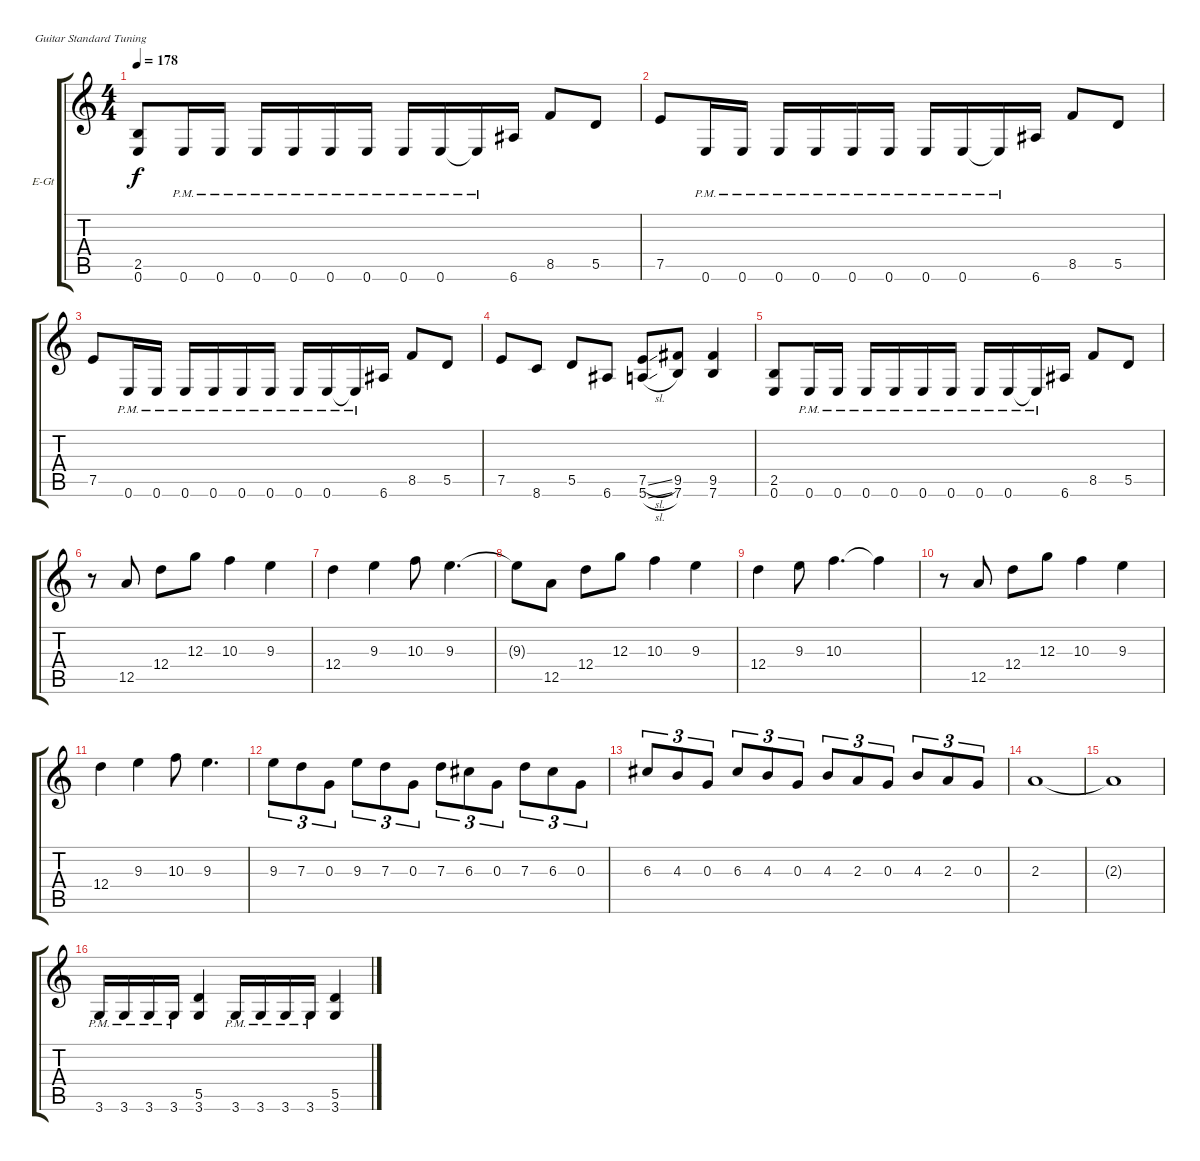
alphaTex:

\bracketExtendMode groupsimilarinstruments
\firstSystemTrackNameOrientation horizontal
\otherSystemsTrackNameOrientation horizontal
\track ("Kirk Hammet" "E-Gt") {instrument distortionguitar}
\staff {score tabs}
\tuning (E4 B3 G3 D3 A2 E2)
\ts (4 4)
\tempo 178
\clef g2
\ks c
(2.5 0.6).8{dy f} 0.6{pm}.16 0.6{pm}.16 0.6{pm}.16 0.6{pm}.16 0.6{pm}.16 0.6{pm}.16 0.6{pm}.16 0.6{pm}.16 0.6{pm t}.16 6.6.16 8.5.8 5.5.8 |
7.5.8 0.6{pm}.16 0.6{pm}.16 0.6{pm}.16 0.6{pm}.16 0.6{pm}.16 0.6{pm}.16 0.6{pm}.16 0.6{pm}.16 0.6{pm t}.16 6.6.16 8.5.8 5.5.8 |
7.5.8 0.6{pm}.16 0.6{pm}.16 0.6{pm}.16 0.6{pm}.16 0.6{pm}.16 0.6{pm}.16 0.6{pm}.16 0.6{pm}.16 0.6{pm t}.16 6.6.16 8.5.8 5.5.8 |
7.5.8 8.6.8 5.5.8 6.6.8 (7.5{sl} 5.6{sl}).8 (9.5 7.6).8 (9.5 7.6).4 |
(2.5 0.6).8 0.6{pm}.16 0.6{pm}.16 0.6{pm}.16 0.6{pm}.16 0.6{pm}.16 0.6{pm}.16 0.6{pm}.16 0.6{pm}.16 0.6{pm t}.16 6.6.16 8.5.8 5.5.8 |
r.8 12.5.8 12.4.8 12.3.8 10.3.4 9.3.4 |
12.4.4 9.3.4 10.3.8 9.3.4{d} |
9.3{t}.8 12.5.8 12.4.8 12.3.8 10.3.4 9.3.4 |
12.4.4 9.3.8 10.3.4{d} 10.3{t}.4 |
r.8 12.5.8 12.4.8 12.3.8 10.3.4 9.3.4 |
12.4.4 9.3.4 10.3.8 9.3.4{d} |
9.3.8{tu (3 2)} 7.3.8{tu (3 2)} 0.3.8{tu (3 2)} 9.3.8{tu (3 2)} 7.3.8{tu (3 2)} 0.3.8{tu (3 2)} 7.3.8{tu (3 2)} 6.3.8{tu (3 2)} 0.3.8{tu (3 2)} 7.3.8{tu (3 2)} 6.3.8{tu (3 2)} 0.3.8{tu (3 2)} |
6.3.8{tu (3 2)} 4.3.8{tu (3 2)} 0.3.8{tu (3 2)} 6.3.8{tu (3 2)} 4.3.8{tu (3 2)} 0.3.8{tu (3 2)} 4.3.8{tu (3 2)} 2.3.8{tu (3 2)} 0.3.8{tu (3 2)} 4.3.8{tu (3 2)} 2.3.8{tu (3 2)} 0.3.8{tu (3 2)} |
2.3.1 |
2.3{t}.1 |
3.6{pm}.16 3.6{pm}.16 3.6{pm}.16 3.6{pm}.16 (5.5 3.6).4 3.6{pm}.16 3.6{pm}.16 3.6{pm}.16 3.6{pm}.16 (5.5 3.6).4
